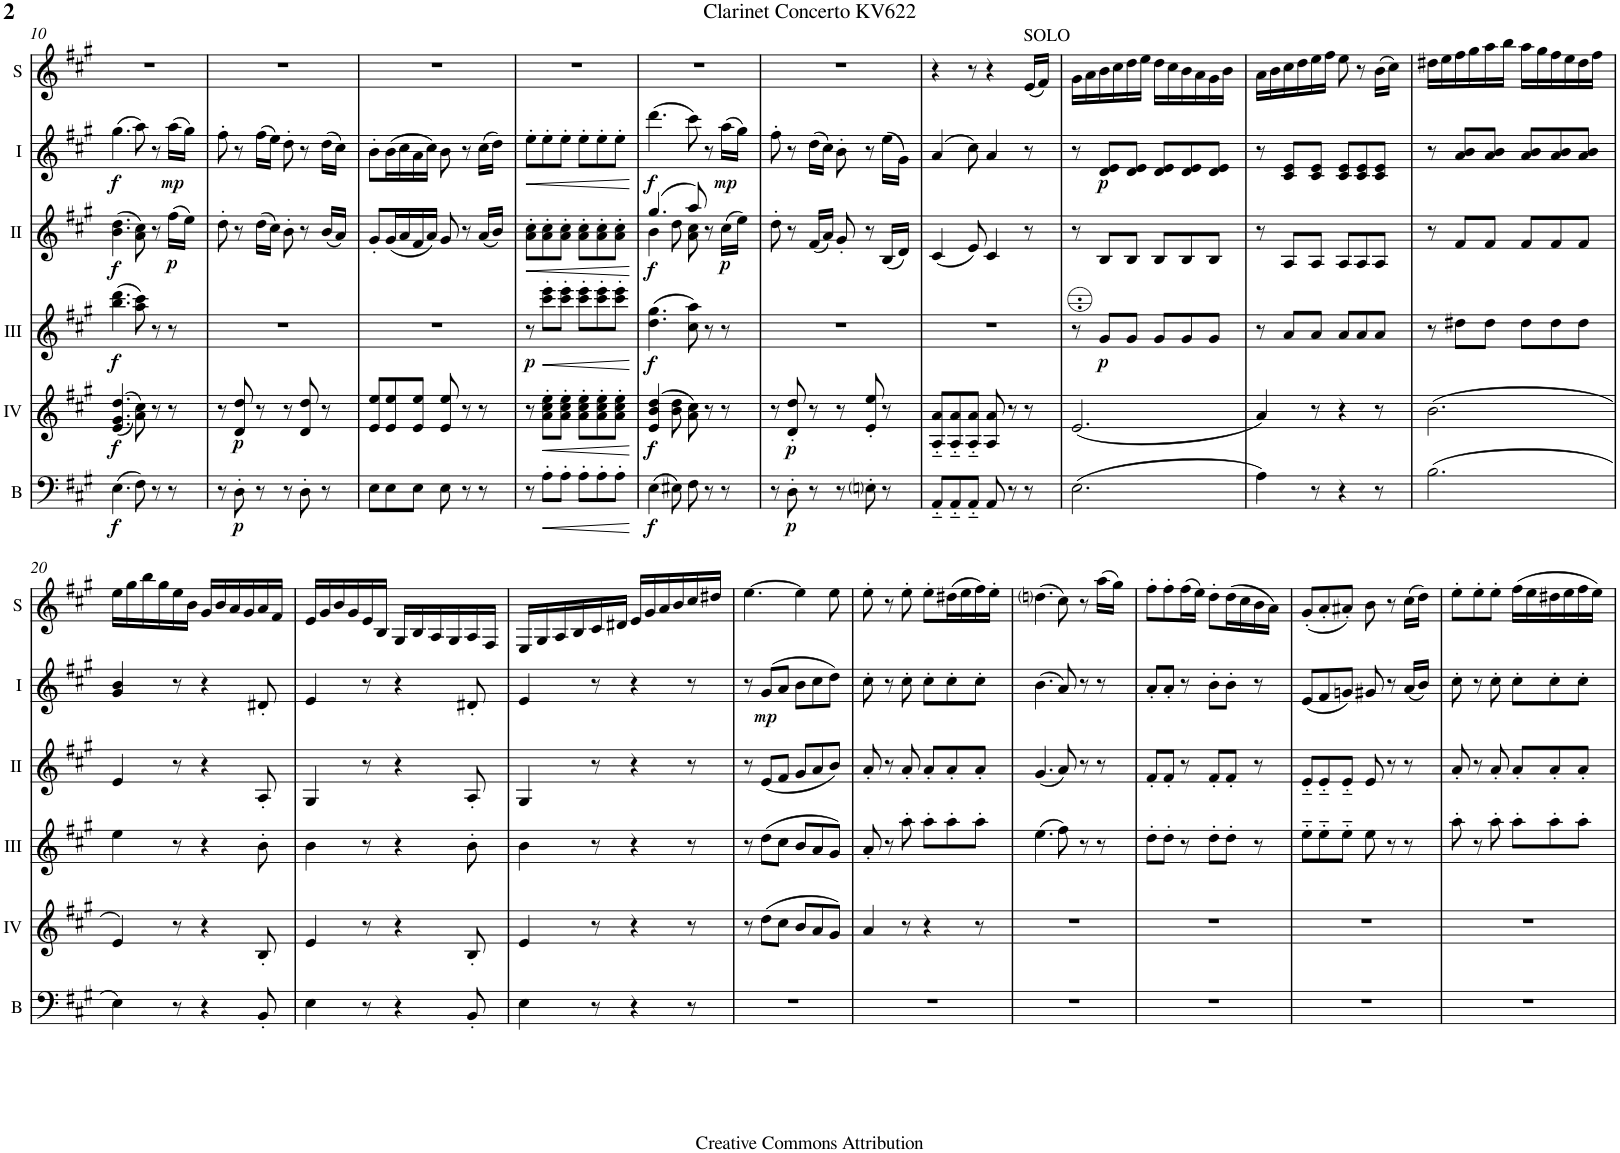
**kern	**dynam	**kern	**dynam	**kern	**dynam	**kern	**dynam	**kern	**dynam	**kern
*part6	*part6	*part5	*part5	*part4	*part4	*part3	*part3	*part2	*part2	*part1
*staff6	*staff6	*staff5	*staff5	*staff4	*staff4	*staff3	*staff3	*staff2	*staff2	*staff1
*I"Bass	*	*I"Acc. 4	*	*I"Acc. 3	*	*I"Acc. 2	*	*I"Acc. 1	*	*I"Solo bayan
*I'B	*	*	*	*	*	*	*	*	*	*I'S
!!LO:PB:g=z
*clefF4	*	*clefG2	*	*clefG2	*	*clefG2	*	*clefG2	*	*clefG2
*Trd7c12	*	*Trd7c12	*	*Trd7c12	*	*	*	*	*	*
*k[f#c#g#]	*	*k[f#c#g#]	*	*k[f#c#g#]	*	*k[f#c#g#]	*	*k[f#c#g#]	*	*k[f#c#g#]
*M6/8	*	*M6/8	*	*M6/8	*	*M6/8	*	*M6/8	*	*M6/8
=10	=10	=10	=10	=10	=10	=10	=10	=10	=10	=10
!	!LO:DY:b	!	!LO:DY:b	!	!LO:DY:b	!	!LO:DY:b	!	!LO:DY:b	!
(4.E\	f	(<(4.e/ 4.g#/ 4.dd/	f	(4.bbb\ 4.dddd\	f	(4.b\ 4.dd\	f	(4.gg#\	f	2.r
8F#\)	.	8a\ 8cc#\))	.	8aaa\ 8cccc#\)	.	8a\ 8cc#\)	.	8aa\)	.	.
8r	.	8r	.	8r	.	8r	.	8r	.	.
!	!	!	!	!	!	!	!LO:DY:b	!	!LO:DY:b	!
8r	.	8r	.	8r	.	(16ff#\LL	p	(16aa\LL	mp	.
.	.	.	.	.	.	16ee\JJ)	.	16gg#\JJ)	.	.
=11	=11	=11	=11	=11	=11	=11	=11	=11	=11	=11
8r	.	8r	.	2.r	.	8dd'\	.	8ff#'\	.	2.r
!	!LO:DY:b	!	!LO:DY:b	!	!	!	!	!	!	!
8D'\	p	8d/ 8dd/	p	.	.	8r	.	8r	.	.
8r	.	8r	.	.	.	(16dd\LL	.	(16ff#\LL	.	.
.	.	.	.	.	.	16cc#\JJ)	.	16ee\JJ)	.	.
8r	.	8r	.	.	.	8b'\	.	8dd'\	.	.
8D'\	.	8d/ 8dd/	.	.	.	8r	.	8r	.	.
8r	.	8r	.	.	.	(16b/LL	.	(16dd\LL	.	.
.	.	.	.	.	.	16a/JJ)	.	16cc#\JJ)	.	.
=12	=12	=12	=12	=12	=12	=12	=12	=12	=12	=12
8E\L	.	8e/ 8ee/L	.	2.r	.	8g#'/L	.	8b'\L	.	2.r
8E\	.	8e/ 8ee/	.	.	.	(16g#/L	.	(16b\L	.	.
.	.	.	.	.	.	16a/	.	16cc#\	.	.
8E\J	.	8e/ 8ee/J	.	.	.	16f#/	.	16a\	.	.
.	.	.	.	.	.	16a/JJ)	.	16cc#\JJ)	.	.
8E\	.	8e/ 8ee/	.	.	.	8g#/	.	8b\	.	.
8r	.	8r	.	.	.	8r	.	8r	.	.
8r	.	8r	.	.	.	(16a/LL	.	(16cc#\LL	.	.
.	.	.	.	.	.	16b/JJ)	.	16dd\JJ)	.	.
=13	=13	=13	=13	=13	=13	=13	=13	=13	=13	=13
!	!	!	!	!	!LO:DY:b	!	!LO:HP:b	!	!LO:HP:b	!
8r	.	8r	.	8r	p	8a\' 8cc#\'L	<	8ee'\L	<	2.r
!	!LO:HP:b	!	!LO:HP:b	!	!LO:HP:b	!	!	!	!	!
8A'\L	<	8a\' 8cc#\' 8ee\'L	<	8cccc#\' 8eeee\'L	<	8a\' 8cc#\'	.	8ee'\	.	.
8A'\J	.	8a\' 8cc#\' 8ee\'J	.	8cccc#\' 8eeee\'J	.	8a\' 8cc#\'J	.	8ee'\J	.	.
8A'\L	.	8a\' 8cc#\' 8ee\'L	.	8cccc#\' 8eeee\'L	.	8a\' 8cc#\'L	.	8ee'\L	.	.
8A'\	.	8a\' 8cc#\' 8ee\'	.	8cccc#\' 8eeee\'	.	8a\' 8cc#\'	.	8ee'\	.	.
8A'\J	.	8a\' 8cc#\' 8ee\'J	.	8cccc#\' 8eeee\'J	.	8a\' 8cc#\'J	.	8ee'\J	.	.
.	[	.	[	.	[	.	[	.	[	.
=14	=14	=14	=14	=14	=14	=14	=14	=14	=14	=14
*	*	*	*	*	*	*^	*	*	*	*
!	!LO:DY:b	!	!LO:DY:b	!	!LO:DY:b	!	!	!LO:DY:b	!	!LO:DY:b	!
(4E\	f	(4e/ 4b/ 4dd/	f	(4.ddd\ 4.ggg#\	f	(4.gg#/	4b\	f	(4.ddd\	f	2.r
8E#X\)	.	8b\ 8dd\	.	.	.	.	8dd\	.	.	.	.
8F#\	.	8a\ 8cc#\)	.	8ccc#\ 8aaa\)	.	8aa/)	8a\ 8cc#\	.	8ccc#\)	.	.
8r	.	8r	.	8r	.	8r	8ryy	.	8r	.	.
!	!	!	!	!	!	!	!	!LO:DY:b	!	!LO:DY:b	!
8r	.	8r	.	8r	.	(16cc#\LL	8ryy	p	(16aa\LL	mp	.
.	.	.	.	.	.	16ee\JJ)	.	.	16gg#\JJ)	.	.
*	*	*	*	*	*	*v	*v	*	*	*	*
=15	=15	=15	=15	=15	=15	=15	=15	=15	=15	=15
8r	.	8r	.	2.r	.	8dd'\	.	8ff#'\	.	2.r
!	!LO:DY:b	!	!LO:DY:b	!	!	!	!	!	!	!
8D'\	p	8d/' 8dd/'	p	.	.	8r	.	8r	.	.
8r	.	8r	.	.	.	(16f#/LL	.	(16dd\LL	.	.
.	.	.	.	.	.	16a/JJ)	.	16cc#\JJ)	.	.
8r	.	8r	.	.	.	8g#'/	.	8b'\	.	.
8Eni'\	.	8e/' 8ee/'	.	.	.	8r	.	8r	.	.
8r	.	8r	.	.	.	(16B/LL	.	(16ee\LL	.	.
.	.	.	.	.	.	16d/JJ)	.	16g#\JJ)	.	.
=16	=16	=16	=16	=16	=16	=16	=16	=16	=16	=16
8AA/L	.	8A/ 8a/L	.	2.r	.	(4c#/	.	(4a/	.	4r
8AA/	.	8A/ 8a/	.	.	.	.	.	.	.	.
8AA/J	.	8A/ 8a/J	.	.	.	8e/)	.	8cc#\)	.	8r
8AA/	.	8A/ 8a/	.	.	.	4c#/	.	4a/	.	4r
8r	.	8r	.	.	.	.	.	.	.	.
!	!	!	!	!	!	!	!	!	!	!LO:TX:a:t=SOLO
8r	.	8r	.	.	.	8r	.	8r	.	(16e/LL
.	.	.	.	.	.	.	.	.	.	16f#/JJ)
=17	=17	=17	=17	=17	=17	=17	=17	=17	=17	=17
(2.E\	.	(2.e/	.	8r	.	8r	.	8r	.	16g#\LL
.	.	.	.	.	.	.	.	.	.	16a\
!	!	!	!	!	!LO:DY:b	!	!	!	!LO:DY:b	!
.	.	.	.	8g#/L	p	8B/L	.	8d/ 8e/L	p	16b\
.	.	.	.	.	.	.	.	.	.	16cc#\
.	.	.	.	8g#/J	.	8B/J	.	8d/ 8e/J	.	16dd\
.	.	.	.	.	.	.	.	.	.	16ee\JJ
.	.	.	.	8g#/L	.	8B/L	.	8d/ 8e/L	.	16dd\LL
.	.	.	.	.	.	.	.	.	.	16cc#\
.	.	.	.	8g#/	.	8B/	.	8d/ 8e/	.	16b\
.	.	.	.	.	.	.	.	.	.	16a\
.	.	.	.	8g#/J	.	8B/J	.	8d/ 8e/J	.	16g#\
.	.	.	.	.	.	.	.	.	.	16b\JJ
=18	=18	=18	=18	=18	=18	=18	=18	=18	=18	=18
4A\)	.	4a/)	.	8r	.	8r	.	8r	.	16a\LL
.	.	.	.	.	.	.	.	.	.	16b\
.	.	.	.	8a/L	.	8A/L	.	8c#/ 8e/L	.	16cc#\
.	.	.	.	.	.	.	.	.	.	16dd\
8r	.	8r	.	8a/J	.	8A/J	.	8c#/ 8e/J	.	16ee\
.	.	.	.	.	.	.	.	.	.	16ff#\JJ
4r	.	4r	.	8a/L	.	8A/L	.	8c#/ 8e/L	.	8ee\
.	.	.	.	8a/	.	8A/	.	8c#/ 8e/	.	8r
8r	.	8r	.	8a/J	.	8A/J	.	8c#/ 8e/J	.	(16b\LL
.	.	.	.	.	.	.	.	.	.	16cc#\JJ)
=19	=19	=19	=19	=19	=19	=19	=19	=19	=19	=19
(2.B\	.	(2.b\	.	8r	.	8r	.	8r	.	16dd#X\LL
.	.	.	.	.	.	.	.	.	.	16ee\
.	.	.	.	8dd#X\L	.	8f#/L	.	8a/ 8b/L	.	16ff#\
.	.	.	.	.	.	.	.	.	.	16gg#\
.	.	.	.	8dd#\J	.	8f#/J	.	8a/ 8b/J	.	16aa\
.	.	.	.	.	.	.	.	.	.	16bb\JJ
.	.	.	.	8dd#\L	.	8f#/L	.	8a/ 8b/L	.	16aa\LL
.	.	.	.	.	.	.	.	.	.	16gg#\
.	.	.	.	8dd#\	.	8f#/	.	8a/ 8b/	.	16ff#\
.	.	.	.	.	.	.	.	.	.	16ee\
.	.	.	.	8dd#\J	.	8f#/J	.	8a/ 8b/J	.	16dd#\
.	.	.	.	.	.	.	.	.	.	16ff#\JJ
!!LO:LB:g=z
=20	=20	=20	=20	=20	=20	=20	=20	=20	=20	=20
4E\)	.	4e/)	.	4ee\	.	4e/	.	4g#/ 4b/	.	16ee\LL
.	.	.	.	.	.	.	.	.	.	16gg#\
.	.	.	.	.	.	.	.	.	.	16bb\
.	.	.	.	.	.	.	.	.	.	16gg#\
8r	.	8r	.	8r	.	8r	.	8r	.	16ee\
.	.	.	.	.	.	.	.	.	.	16b\JJ
4r	.	4r	.	4r	.	4r	.	4r	.	16g#/LL
.	.	.	.	.	.	.	.	.	.	16b/
.	.	.	.	.	.	.	.	.	.	16a/
.	.	.	.	.	.	.	.	.	.	16g#/
8BB'/	.	8B'/	.	8b'\	.	8A'/	.	8d#X'/	.	16a/
.	.	.	.	.	.	.	.	.	.	16f#/JJ
=21	=21	=21	=21	=21	=21	=21	=21	=21	=21	=21
4E\	.	4e/	.	4b\	.	4G#/	.	4e/	.	16e/LL
.	.	.	.	.	.	.	.	.	.	16g#/
.	.	.	.	.	.	.	.	.	.	16b/
.	.	.	.	.	.	.	.	.	.	16g#/
8r	.	8r	.	8r	.	8r	.	8r	.	16e/
.	.	.	.	.	.	.	.	.	.	16B/JJ
4r	.	4r	.	4r	.	4r	.	4r	.	16G#/LL
.	.	.	.	.	.	.	.	.	.	16B/
.	.	.	.	.	.	.	.	.	.	16A/
.	.	.	.	.	.	.	.	.	.	16G#/
8BB'/	.	8B'/	.	8b'\	.	8A'/	.	8d#X'/	.	16A/
.	.	.	.	.	.	.	.	.	.	16F#/JJ
=22	=22	=22	=22	=22	=22	=22	=22	=22	=22	=22
4E\	.	4e/	.	4b\	.	4G#/	.	4e/	.	16E/LL
.	.	.	.	.	.	.	.	.	.	16G#/
.	.	.	.	.	.	.	.	.	.	16A/
.	.	.	.	.	.	.	.	.	.	16B/
8r	.	8r	.	8r	.	8r	.	8r	.	16c#/
.	.	.	.	.	.	.	.	.	.	16d#X/JJ
4r	.	4r	.	4r	.	4r	.	4r	.	16e/LL
.	.	.	.	.	.	.	.	.	.	16g#/
.	.	.	.	.	.	.	.	.	.	16a/
.	.	.	.	.	.	.	.	.	.	16b/
8r	.	8r	.	8r	.	8r	.	8r	.	16cc#/
.	.	.	.	.	.	.	.	.	.	16dd#X/JJ
=23	=23	=23	=23	=23	=23	=23	=23	=23	=23	=23
2.r	.	8r	.	8r	.	8r	.	8r	.	[4.ee\
!	!	!	!	!	!	!	!	!	!LO:DY:b	!
.	.	(8dd\L	.	(8dd\L	.	(8e/L	.	(8g#/L	mp	.
.	.	8cc#\J	.	8cc#\J	.	8f#/J	.	8a/J	.	.
.	.	8b/L	.	8b/L	.	8g#/L	.	8b\L	.	4ee\]
.	.	8a/	.	8a/	.	8a/	.	8cc#\	.	.
.	.	8g#/J)	.	8g#/J)	.	8b/J)	.	8dd\J)	.	8ee\
=24	=24	=24	=24	=24	=24	=24	=24	=24	=24	=24
2.r	.	4a/	.	8a'/	.	8a'/	.	8cc#'\	.	8ee'\
.	.	.	.	8r	.	8r	.	8r	.	8r
.	.	8r	.	8aa'\	.	8a'/	.	8cc#'\	.	8ee'\
.	.	4r	.	8aa'\L	.	8a'/L	.	8cc#'\L	.	8ee'\L
.	.	.	.	8aa'\	.	8a'/	.	8cc#'\	.	(16dd#X\L
.	.	.	.	.	.	.	.	.	.	16ee\
.	.	8r	.	8aa'\J	.	8a'/J	.	8cc#'\J	.	16ff#\)
.	.	.	.	.	.	.	.	.	.	16ee'\JJ
=25	=25	=25	=25	=25	=25	=25	=25	=25	=25	=25
2.r	.	2.r	.	(4.ee\	.	(4.g#/	.	(4.b\	.	(4.ddni\
.	.	.	.	8ff#\)	.	8a/)	.	8a/)	.	8cc#\)
.	.	.	.	8r	.	8r	.	8r	.	8r
.	.	.	.	8r	.	8r	.	8r	.	(16aa\LL
.	.	.	.	.	.	.	.	.	.	16gg#\JJ)
=26	=26	=26	=26	=26	=26	=26	=26	=26	=26	=26
2.r	.	2.r	.	8dd'\L	.	8f#'/L	.	8a'/L	.	8ff#'\L
.	.	.	.	8dd'\J	.	8f#'/J	.	8a'/J	.	8ff#'\
.	.	.	.	8r	.	8r	.	8r	.	(16ff#\L
.	.	.	.	.	.	.	.	.	.	16ee\JJ)
.	.	.	.	8dd'\L	.	8f#'/L	.	8b'\L	.	8dd'\L
.	.	.	.	8dd'\J	.	8f#'/J	.	8b'\J	.	(16dd\L
.	.	.	.	.	.	.	.	.	.	16cc#\
.	.	.	.	8r	.	8r	.	8r	.	16b\
.	.	.	.	.	.	.	.	.	.	16a\JJ)
=27	=27	=27	=27	=27	=27	=27	=27	=27	=27	=27
2.r	.	2.r	.	8ee\L	.	8e/L	.	(8e/L	.	(8g#'/L
.	.	.	.	8ee\	.	8e/	.	8f#/	.	8a'/
.	.	.	.	8ee\J	.	8e/J	.	8gn/J)	.	8a#X'/J)
.	.	.	.	8ee\	.	8e/	.	8g#X/	.	8b\
.	.	.	.	8r	.	8r	.	8r	.	8r
.	.	.	.	8r	.	8r	.	(16a/LL	.	(16cc#\LL
.	.	.	.	.	.	.	.	16b/JJ)	.	16dd\JJ)
=28	=28	=28	=28	=28	=28	=28	=28	=28	=28	=28
2.r	.	2.r	.	8aa'\	.	8a'/	.	8cc#'\	.	8ee'\L
.	.	.	.	8r	.	8r	.	8r	.	8ee'\
.	.	.	.	8aa'\	.	8a'/	.	8cc#'\	.	8ee'\J
.	.	.	.	8aa'\L	.	8a'/L	.	8cc#'\L	.	(16ff#\LL
.	.	.	.	.	.	.	.	.	.	16ee\
.	.	.	.	8aa'\	.	8a'/	.	8cc#'\	.	16dd#X\
.	.	.	.	.	.	.	.	.	.	16ee\
.	.	.	.	8aa'\J	.	8a'/J	.	8cc#'\J	.	16ff#\
.	.	.	.	.	.	.	.	.	.	16ee\JJ)
=	=	=	=	=	=	=	=	=	=	=
*-	*-	*-	*-	*-	*-	*-	*-	*-	*-	*-
